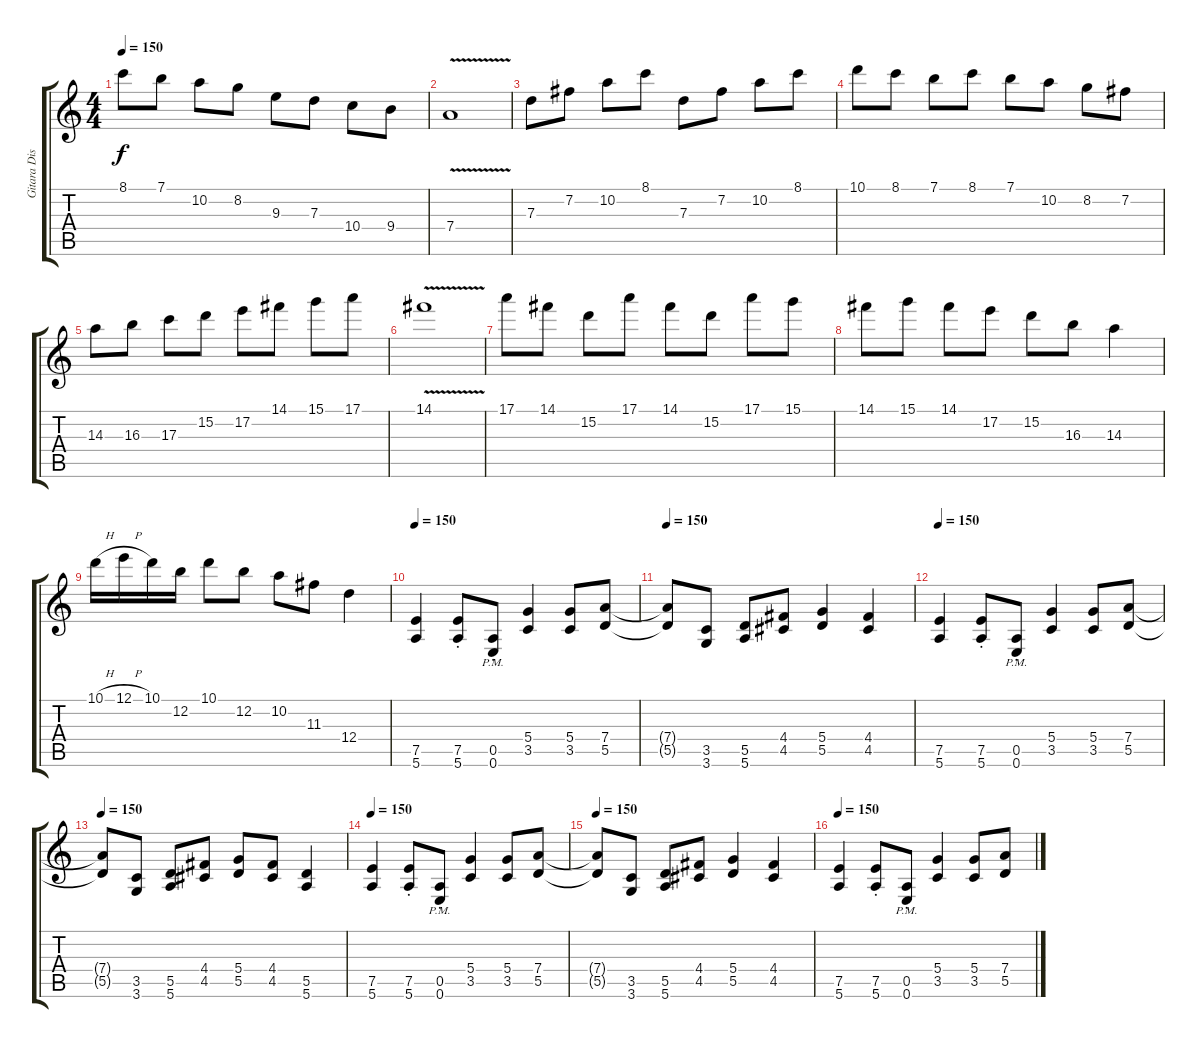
\track ("Gitara Distortion" "Gitara Dis") {instrument distortionguitar}
\staff {score tabs}
\tuning (E4 B3 G3 D3 A2 E2) {hide}
\ts (4 4)
\tempo 150
\clef g2
\ks aminor
8.1.8{dy f} 7.1.8 10.2.8 8.2.8 9.3.8 7.3.8 10.4.8 9.4.8 |
7.4{v}.1 |
7.3.8 7.2.8 10.2.8 8.1.8 7.3.8 7.2.8 10.2.8 8.1.8 |
10.1.8 8.1.8 7.1.8 8.1.8 7.1.8 10.2.8 8.2.8 7.2.8 |
14.3.8 16.3.8 17.3.8 15.2.8 17.2.8 14.1.8 15.1.8 17.1.8 |
14.1{v}.1 |
17.1.8 14.1.8 15.2.8 17.1.8 14.1.8 15.2.8 17.1.8 15.1.8 |
14.1.8 15.1.8 14.1.8 17.2.8 15.2.8 16.3.8 14.3.4 |
10.1{h}.16 12.1{h}.16 10.1.16 12.2.16 10.1.8 12.2.8 10.2.8 11.3.8 12.4.4 |
\tempo 150
(7.5 5.6).4 (7.5{st} 5.6{st}).8 (0.5{pm st} 0.6{pm st}).8 (5.4 3.5).4 (5.4 3.5).8 (7.4 5.5).8 |
\tempo 150
(7.4{t} 5.5{t}).8 (3.5 3.6).8 (5.5 5.6).8 (4.4 4.5).8 (5.4 5.5).4 (4.4 4.5).4 |
\tempo 150
(7.5 5.6).4 (7.5{st} 5.6{st}).8 (0.5{pm st} 0.6{pm st}).8 (5.4 3.5).4 (5.4 3.5).8 (7.4 5.5).8 |
\tempo 150
(7.4{t} 5.5{t}).8 (3.5 3.6).8 (5.5 5.6).8 (4.4 4.5).8 (5.4 5.5).8 (4.4 4.5).8 (5.5 5.6).4 |
\tempo 150
(7.5 5.6).4 (7.5{st} 5.6{st}).8 (0.5{pm st} 0.6{pm st}).8 (5.4 3.5).4 (5.4 3.5).8 (7.4 5.5).8 |
\tempo 150
(7.4{t} 5.5{t}).8 (3.5 3.6).8 (5.5 5.6).8 (4.4 4.5).8 (5.4 5.5).4 (4.4 4.5).4 |
\tempo 150
(7.5 5.6).4 (7.5{st} 5.6{st}).8 (0.5{pm st} 0.6{pm st}).8 (5.4 3.5).4 (5.4 3.5).8 (7.4 5.5).8
